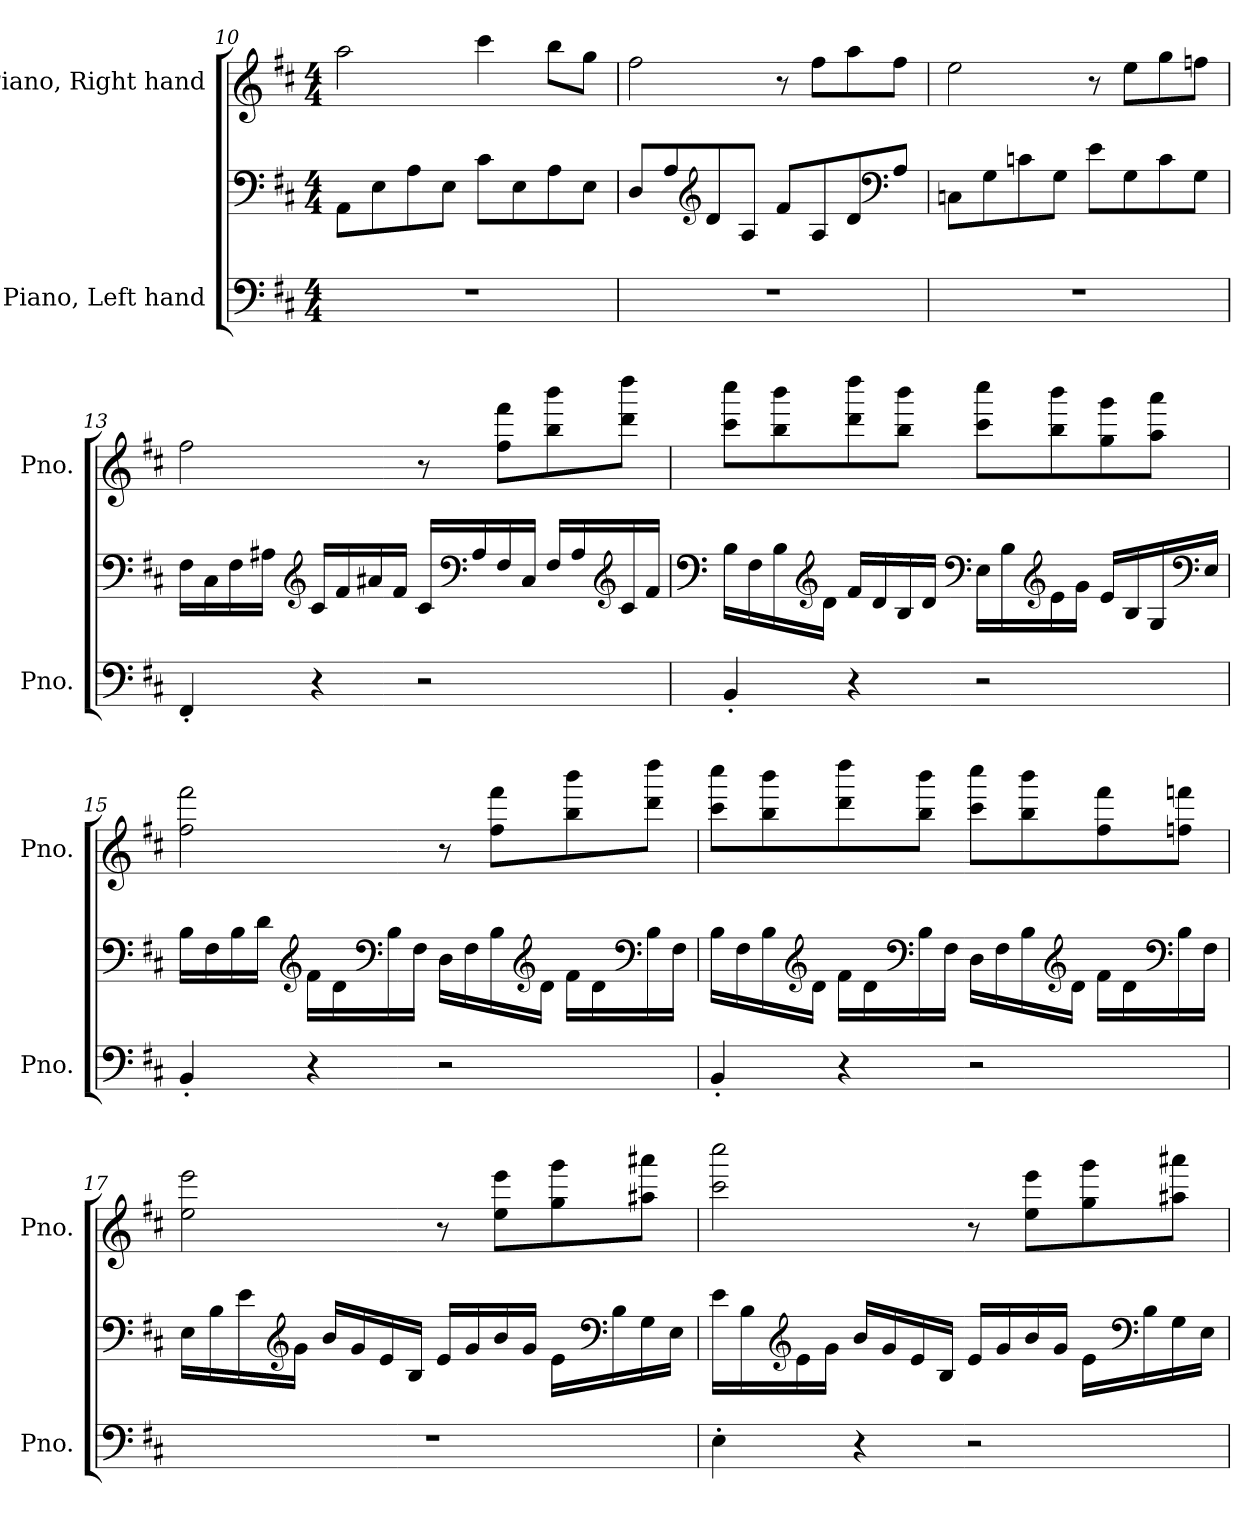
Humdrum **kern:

**kern	**kern	**kern
*part2	*part2	*part1
*staff3	*staff2	*staff1
*I"Piano, Left hand	*	*I"Piano, Right hand
*I'Pno.	*	*I'Pno.
*clefF4	*clefF4	*clefG2
*k[f#c#]	*k[f#c#]	*k[f#c#]
*M4/4	*M4/4	*M4/4
=10	=10	=10
1r	8AA\L	2aa\
.	8E\	.
.	8A\	.
.	8E\J	.
.	8c#\L	4ccc#\
.	8E\	.
.	8A\	8bb\L
.	8E\J	8gg\J
!!LO:LB:g=z
=11	=11	=11
1r	8D/L	2ff#\
.	8A/	.
*	*clefG2	*
.	8d/	.
.	8A/J	.
.	8f#/L	8r
.	8A/	8ff#\L
.	8d/	8aa\
*	*clefF4	*
.	8A/J	8ff#\J
=12	=12	=12
1r	8Cn\L	2ee\
.	8G\	.
.	8cn\	.
.	8G\J	.
.	8e\L	8r
.	8G\	8ee\L
.	8c\	8gg\
.	8G\J	8ffn\J
!!LO:PB:g=z
=13	=13	=13
4FF#'/	16F#\LL	2ff#\
.	16C#\	.
.	16F#\	.
.	16A#X\JJ	.
*	*clefG2	*
4r	16c#/LL	.
.	16f#/	.
.	16a#X/	.
.	16f#/JJ	.
2r	16c#/LL	8r
*	*clefF4	*
.	16A#/	.
.	16F#/	8ff#\ 8fff#\L
.	16C#/JJ	.
.	16F#/LL	8bb\ 8bbb\
.	16A#/	.
*	*clefG2	*
.	16c#/	8ddd\ 8dddd\J
.	16f#/JJ	.
!!LO:LB:g=z
=14	=14	=14
*	*clefF4	*
4BB'/	16B\LL	8ccc#\ 8cccc#\L
.	16F#\	.
.	16B\	8bb\ 8bbb\
*	*clefG2	*
.	16d\JJ	.
4r	16f#/LL	8ddd\ 8dddd\
.	16d/	.
.	16B/	8bb\ 8bbb\J
.	16d/JJ	.
*	*clefF4	*
2r	16E\LL	8ccc#\ 8cccc#\L
.	16B\	.
*	*clefG2	*
.	16e\	8bb\ 8bbb\
.	16g\JJ	.
.	16e/LL	8gg\ 8ggg\
.	16B/	.
.	16G/	8aa\ 8aaa\J
*	*clefF4	*
.	16E/JJ	.
!!LO:LB:g=z
=15	=15	=15
4BB'/	16B\LL	2ff#\ 2fff#\
.	16F#\	.
.	16B\	.
.	16d\JJ	.
*	*clefG2	*
4r	16f#\LL	.
.	16d\	.
*	*clefF4	*
.	16B\	.
.	16F#\JJ	.
2r	16D\LL	8r
.	16F#\	.
.	16B\	8ff#\ 8fff#\L
*	*clefG2	*
.	16d\JJ	.
.	16f#\LL	8bb\ 8bbb\
.	16d\	.
*	*clefF4	*
.	16B\	8ddd\ 8dddd\J
.	16F#\JJ	.
!!LO:LB:g=z
=16	=16	=16
4BB'/	16B\LL	8ccc#\ 8cccc#\L
.	16F#\	.
.	16B\	8bb\ 8bbb\
*	*clefG2	*
.	16d\JJ	.
4r	16f#\LL	8ddd\ 8dddd\
.	16d\	.
*	*clefF4	*
.	16B\	8bb\ 8bbb\J
.	16F#\JJ	.
2r	16D\LL	8ccc#\ 8cccc#\L
.	16F#\	.
.	16B\	8bb\ 8bbb\
*	*clefG2	*
.	16d\JJ	.
.	16f#\LL	8ff#\ 8fff#\
.	16d\	.
*	*clefF4	*
.	16B\	8ffn\ 8fffn\J
.	16F#\JJ	.
=17	=17	=17
1r	16E\LL	2ee\ 2eee\
.	16B\	.
.	16e\	.
*	*clefG2	*
.	16g\JJ	.
.	16b/LL	.
.	16g/	.
.	16e/	.
.	16B/JJ	.
.	16e/LL	8r
.	16g/	.
.	16b/	8ee\ 8eee\L
.	16g/JJ	.
.	16e\LL	8gg\ 8ggg\
*	*clefF4	*
.	16B\	.
.	16G\	8aa#X\ 8aaa#X\J
.	16E\JJ	.
!!LO:PB:g=z
=18	=18	=18
4E'\	16e\LL	2ccc#\ 2cccc#\
.	16B\	.
*	*clefG2	*
.	16e\	.
.	16g\JJ	.
4r	16b/LL	.
.	16g/	.
.	16e/	.
.	16B/JJ	.
2r	16e/LL	8r
.	16g/	.
.	16b/	8ee\ 8eee\L
.	16g/JJ	.
.	16e\LL	8gg\ 8ggg\
*	*clefF4	*
.	16B\	.
.	16G\	8aa#X\ 8aaa#X\J
.	16E\JJ	.
=	=	=
*-	*-	*-
